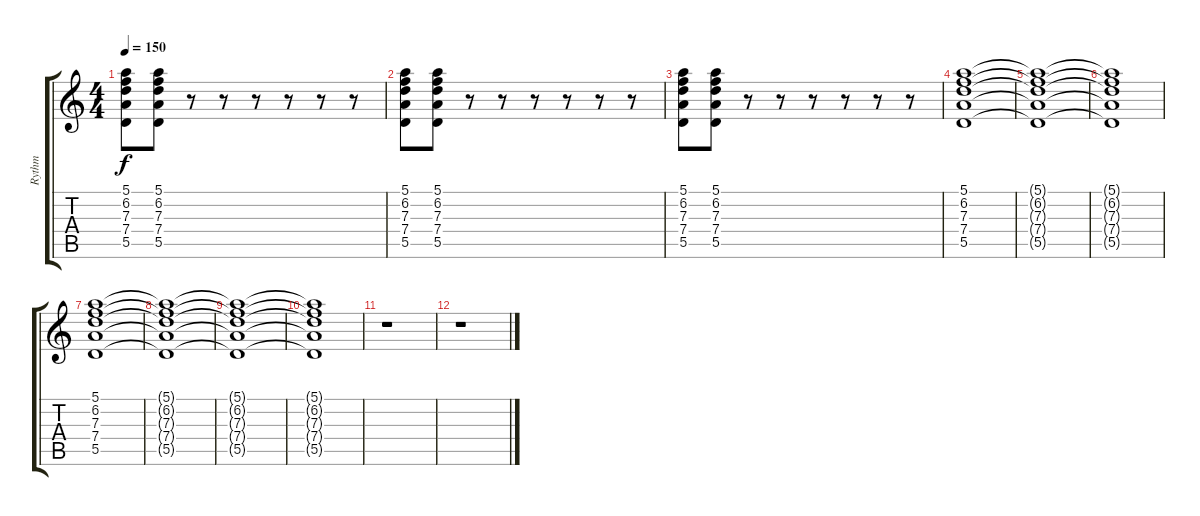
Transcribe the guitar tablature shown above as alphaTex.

\track ("Rythm" "Rythm") {instrument distortionguitar}
\staff {score tabs}
\tuning (E4 B3 G3 D3 A2 E2) {hide}
\ts (4 4)
\tempo 150
\clef g2
\ks c
(5.1 6.2 7.3 7.4 5.5).8{dy f} (5.1 6.2 7.3 7.4 5.5).8 r.8 r.8 r.8 r.8 r.8 r.8 |
(5.1 6.2 7.3 7.4 5.5).8 (5.1 6.2 7.3 7.4 5.5).8 r.8 r.8 r.8 r.8 r.8 r.8 |
(5.1 6.2 7.3 7.4 5.5).8 (5.1 6.2 7.3 7.4 5.5).8 r.8 r.8 r.8 r.8 r.8 r.8 |
(5.1 6.2 7.3 7.4 5.5).1 |
(5.1{t} 6.2{t} 7.3{t} 7.4{t} 5.5{t}).1 |
(5.1{t} 6.2{t} 7.3{t} 7.4{t} 5.5{t}).1 |
(5.1 6.2 7.3 7.4 5.5).1 |
(5.1{t} 6.2{t} 7.3{t} 7.4{t} 5.5{t}).1 |
(5.1{t} 6.2{t} 7.3{t} 7.4{t} 5.5{t}).1 |
(5.1{t} 6.2{t} 7.3{t} 7.4{t} 5.5{t}).1 |
r.1 |
r.1
